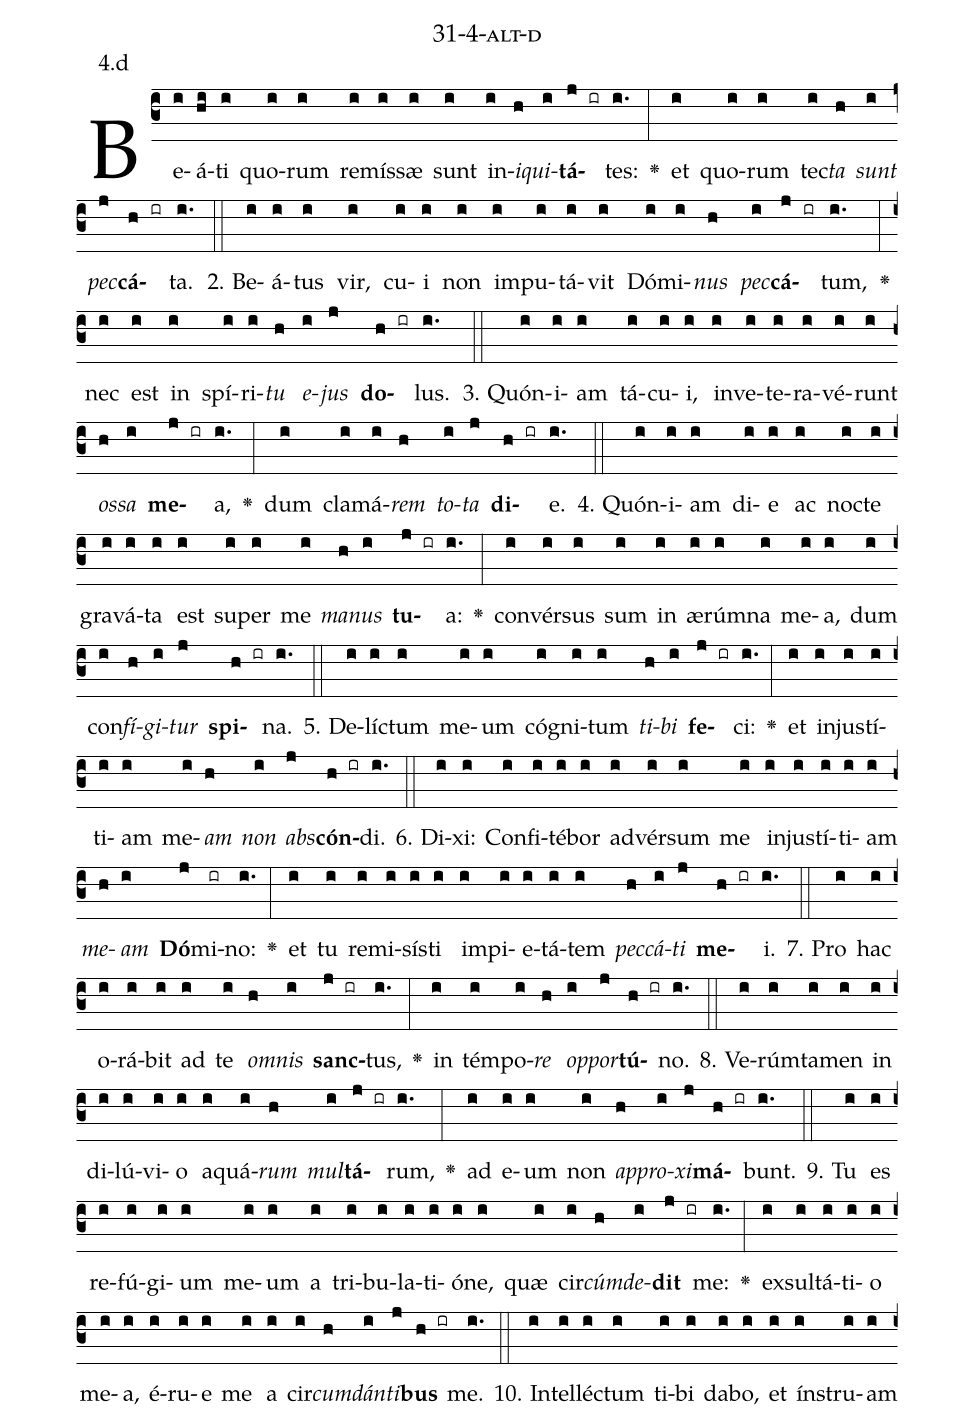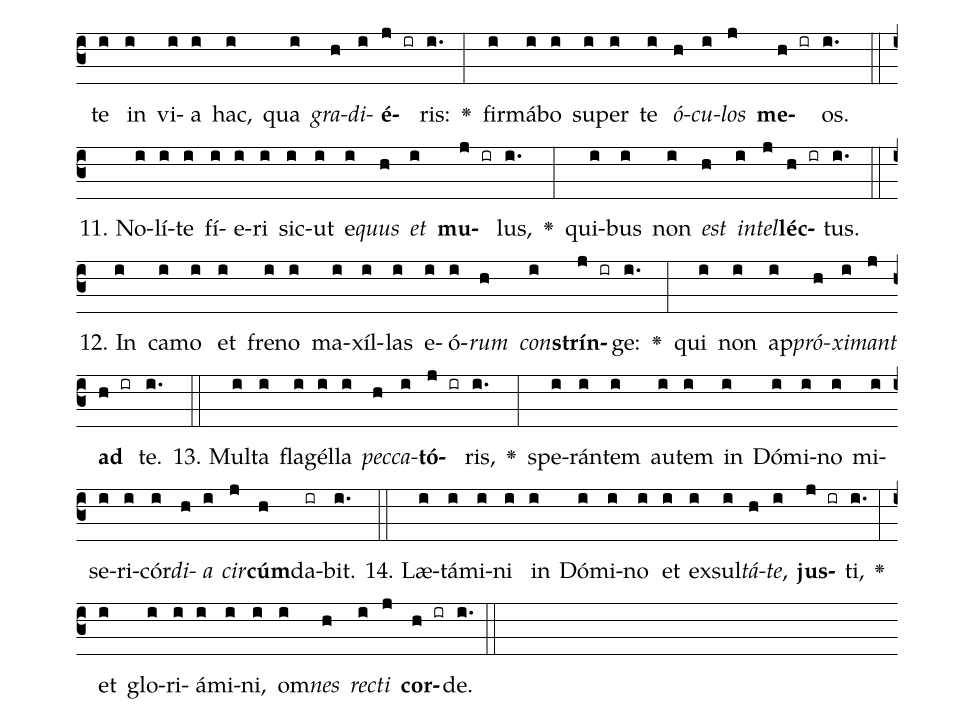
name: 31-4-alt-d;
annotation: 4.d;
%%
(c3)Be(i)á(hi)ti(i) quo(i)rum(i) re(i)mís(i)sæ(i) sunt(i) in(i)<i>i</i>(h)<i>qui</i>(i)<b>tá</b>(j ir)tes:(i.) <v>\greheightstar</v>(:) et(i) quo(i)rum(i) tec(i)<i>ta</i>(h) <i>sunt</i>(i) <i>pec</i>(j)<b>cá</b>(h ir)ta.(i.) (::)
2. Be(i)á(i)tus(i) vir,(i) cu(i)i(i) non(i) im(i)pu(i)tá(i)vit(i) Dó(i)mi(i)<i>nus</i>(h) <i>pec</i>(i)<b>cá</b>(j ir)tum,(i.) <v>\greheightstar</v>(:) nec(i) est(i) in(i) spí(i)ri(i)<i>tu</i>(h) <i>e</i>(i)<i>jus</i>(j) <b>do</b>(h ir)lus.(i.) (::)
3. Quón(i)i(i)am(i) tá(i)cu(i)i,(i) in(i)ve(i)te(i)ra(i)vé(i)runt(i) <i>os</i>(h)<i>sa</i>(i) <b>me</b>(j ir)a,(i.) <v>\greheightstar</v>(:) dum(i) cla(i)má(i)<i>rem</i>(h) <i>to</i>(i)<i>ta</i>(j) <b>di</b>(h ir)e.(i.) (::)
4. Quón(i)i(i)am(i) di(i)e(i) ac(i) noc(i)te(i) gra(i)vá(i)ta(i) est(i) su(i)per(i) me(i) <i>ma</i>(h)<i>nus</i>(i) <b>tu</b>(j ir)a:(i.) <v>\greheightstar</v>(:) con(i)vér(i)sus(i) sum(i) in(i) æ(i)rúm(i)na(i) me(i)a,(i) dum(i) con(i)<i>fí</i>(h)<i>gi</i>(i)<i>tur</i>(j) <b>spi</b>(h ir)na.(i.) (::)
5. De(i)líc(i)tum(i) me(i)um(i) có(i)gni(i)tum(i) <i>ti</i>(h)<i>bi</i>(i) <b>fe</b>(j ir)ci:(i.) <v>\greheightstar</v>(:) et(i) in(i)jus(i)tí(i)ti(i)am(i) me(i)<i>am</i>(h) <i>non</i>(i) <i>abs</i>(j)<b>cón</b>(h ir)di.(i.) (::)
6. Di(i)xi:(i) Con(i)fi(i)té(i)bor(i) ad(i)vér(i)sum(i) me(i) in(i)jus(i)tí(i)ti(i)am(i) <i>me</i>(h)<i>am</i>(i) <b>Dó</b>(j)mi(ir)no:(i.) <v>\greheightstar</v>(:) et(i) tu(i) re(i)mi(i)sís(i)ti(i) im(i)pi(i)e(i)tá(i)tem(i) <i>pec</i>(h)<i>cá</i>(i)<i>ti</i>(j) <b>me</b>(h ir)i.(i.) (::)
7. Pro(i) hac(i) o(i)rá(i)bit(i) ad(i) te(i) <i>om</i>(h)<i>nis</i>(i) <b>sanc</b>(j ir)tus,(i.) <v>\greheightstar</v>(:) in(i) tém(i)po(i)<i>re</i>(h) <i>op</i>(i)<i>por</i>(j)<b>tú</b>(h ir)no.(i.) (::)
8. Ve(i)rúm(i)ta(i)men(i) in(i) di(i)lú(i)vi(i)o(i) a(i)quá(i)<i>rum</i>(h) <i>mul</i>(i)<b>tá</b>(j ir)rum,(i.) <v>\greheightstar</v>(:) ad(i) e(i)um(i) non(i) <i>ap</i>(h)<i>pro</i>(i)<i>xi</i>(j)<b>má</b>(h ir)bunt.(i.) (::)
9. Tu(i) es(i) re(i)fú(i)gi(i)um(i) me(i)um(i) a(i) tri(i)bu(i)la(i)ti(i)ó(i)ne,(i) quæ(i) cir(i)<i>cúm</i>(h)<i>de</i>(i)<b>dit</b>(j ir) me:(i.) <v>\greheightstar</v>(:) ex(i)sul(i)tá(i)ti(i)o(i) me(i)a,(i) é(i)ru(i)e(i) me(i) a(i) cir(i)<i>cum</i>(h)<i>dán</i>(i)<i>ti</i>(j)<b>bus</b>(h ir) me.(i.) (::)
10. In(i)tel(i)léc(i)tum(i) ti(i)bi(i) da(i)bo,(i) et(i) ín(i)stru(i)am(i) te(i) in(i) vi(i)a(i) hac,(i) qua(i) <i>gra</i>(h)<i>di</i>(i)<b>é</b>(j ir)ris:(i.) <v>\greheightstar</v>(:) fir(i)má(i)bo(i) su(i)per(i) te(i) <i>ó</i>(h)<i>cu</i>(i)<i>los</i>(j) <b>me</b>(h ir)os.(i.) (::)
11. No(i)lí(i)te(i) fí(i)e(i)ri(i) sic(i)ut(i) e(i)<i>quus</i>(h) <i>et</i>(i) <b>mu</b>(j ir)lus,(i.) <v>\greheightstar</v>(:) qui(i)bus(i) non(i) <i>est</i>(h) <i>in</i>(i)<i>tel</i>(j)<b>léc</b>(h ir)tus.(i.) (::)
12. In(i) ca(i)mo(i) et(i) fre(i)no(i) ma(i)xíl(i)las(i) e(i)ó(i)<i>rum</i>(h) <i>con</i>(i)<b>strín</b>(j ir)ge:(i.) <v>\greheightstar</v>(:) qui(i) non(i) ap(i)<i>pró</i>(h)<i>xi</i>(i)<i>mant</i>(j) <b>ad</b>(h ir) te.(i.) (::)
13. Mul(i)ta(i) fla(i)gél(i)la(i) <i>pec</i>(h)<i>ca</i>(i)<b>tó</b>(j ir)ris,(i.) <v>\greheightstar</v>(:) spe(i)rán(i)tem(i) au(i)tem(i) in(i) Dó(i)mi(i)no(i) mi(i)se(i)ri(i)cór(i)<i>di</i>(h)<i>a</i>(i) <i>cir</i>(j)<b>cúm</b>(h)da(ir)bit.(i.) (::)
14. Læ(i)tá(i)mi(i)ni(i) in(i) Dó(i)mi(i)no(i) et(i) ex(i)sul(i)<i>tá</i>(h)<i>te</i>,(i) <b>jus</b>(j ir)ti,(i.) <v>\greheightstar</v>(:) et(i) glo(i)ri(i)á(i)mi(i)ni,(i) om(i)<i>nes</i>(h) <i>rec</i>(i)<i>ti</i>(j) <b>cor</b>(h ir)de.(i.) (::)
